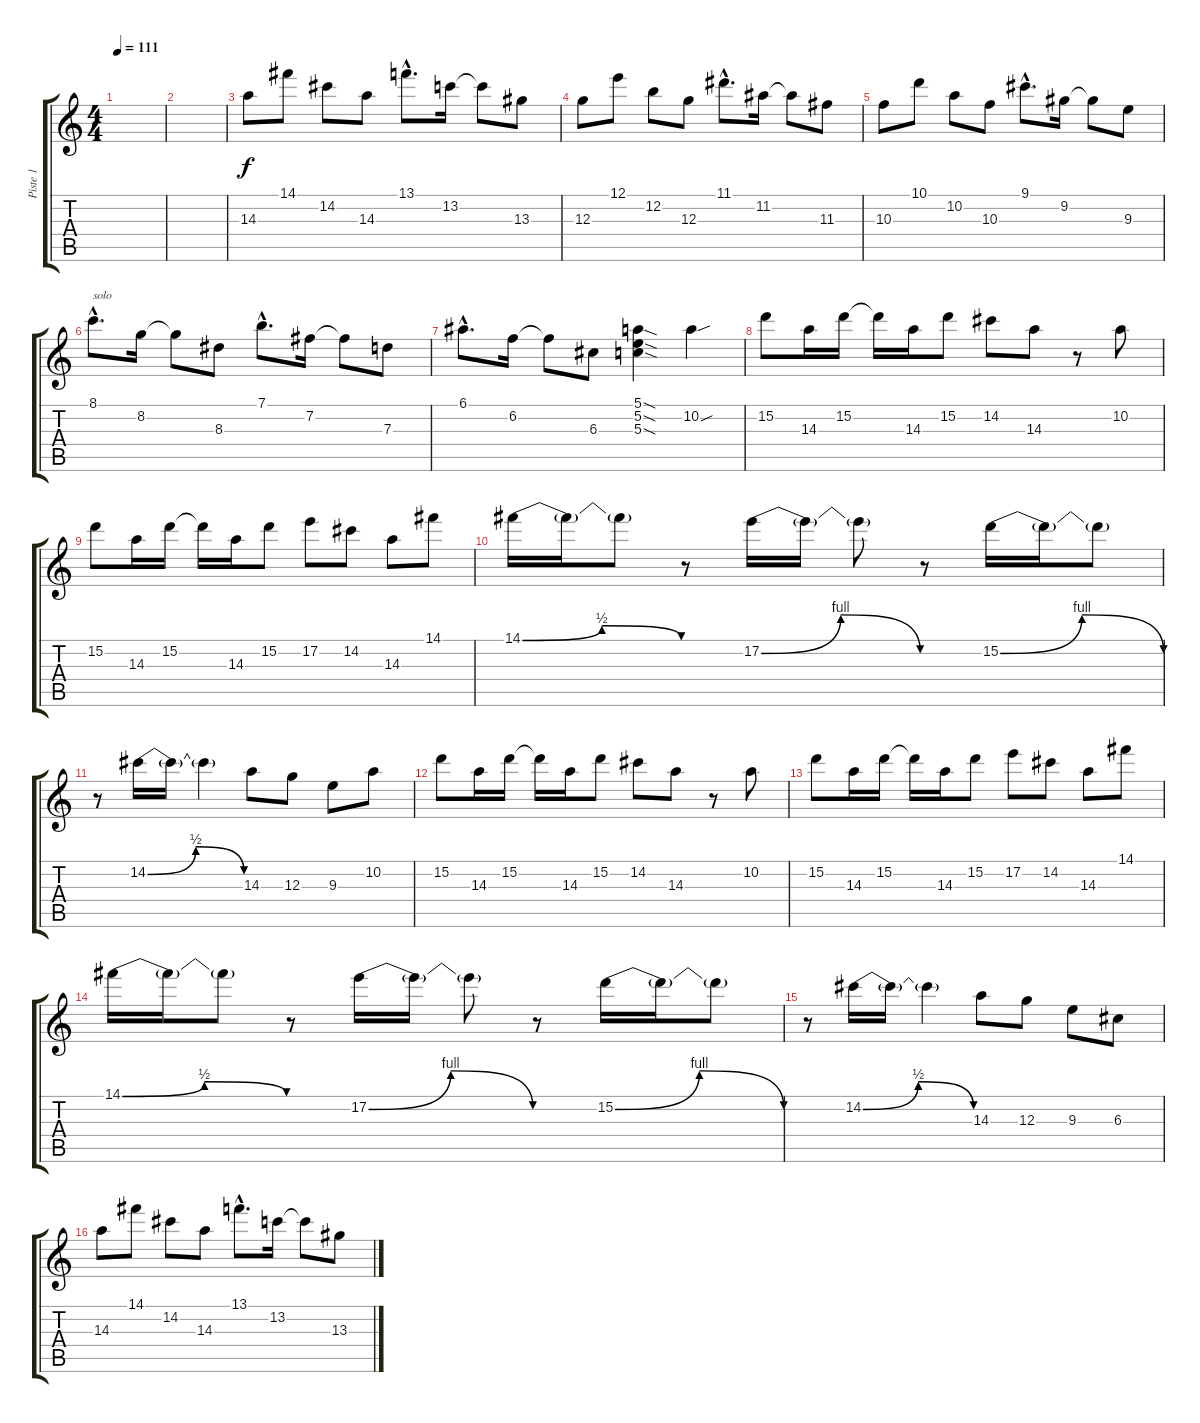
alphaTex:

\track ("Piste 1" "Piste 1") {instrument electricguitarclean}
\staff {score tabs}
\tuning (E4 B3 G3 D3 A2 E2) {hide}
\ts (4 4)
\tempo 111
\clef g2
\ks c
|
|
14.3.8 14.1.8 14.2.8 14.3.8 13.1{hac}.8{d} 13.2.16 13.2{t}.8 13.3.8 |
12.3.8 12.1.8 12.2.8 12.3.8 11.1{hac}.8{d} 11.2.16 11.2{t}.8 11.3.8 |
10.3.8 10.1.8 10.2.8 10.3.8 9.1{hac}.8{d} 9.2.16 9.2{t}.8 9.3.8 |
8.1{hac}.8{d txt "solo"} 8.2.16 8.2{t}.8 8.3.8 7.1{hac}.8{d} 7.2.16 7.2{t}.8 7.3.8 |
6.1{hac}.8{d} 6.2.16 6.2{t}.8 6.3.8 (5.1{sod} 5.2{sod} 5.3{sod}).4 10.2{sou}.4 |
15.2.8 14.3.16 15.2.16 15.2{t}.16 14.3.16 15.2.8 14.2.8 14.3.8 r.8 10.2.8 |
15.2.8 14.3.16 15.2.16 15.2{t}.16 14.3.16 15.2.8 17.2.8 14.2.8 14.3.8 14.1.8 |
14.1{be (bendrelease 0 0 15 2 30 2 60 0)}.16 14.1{t}.16 14.1{t}.8 r.8 17.2{be (bendrelease 0 0 15 4 30 4 60 0)}.16 17.2{t}.16 17.2{t}.8 r.8 15.2{be (bendrelease 0 0 15 4 30 4 60 0)}.16 15.2{t}.16 15.2{t}.8 |
r.8 14.2{be (bendrelease 0 0 15 2 30 2 60 0)}.16 14.2{t}.16 14.2{t}.4 14.3.8 12.3.8 9.3.8 10.2.8 |
15.2.8 14.3.16 15.2.16 15.2{t}.16 14.3.16 15.2.8 14.2.8 14.3.8 r.8 10.2.8 |
15.2.8 14.3.16 15.2.16 15.2{t}.16 14.3.16 15.2.8 17.2.8 14.2.8 14.3.8 14.1.8 |
14.1{be (bendrelease 0 0 15 2 30 2 60 0)}.16 14.1{t}.16 14.1{t}.8 r.8 17.2{be (bendrelease 0 0 15 4 30 4 60 0)}.16 17.2{t}.16 17.2{t}.8 r.8 15.2{be (bendrelease 0 0 15 4 30 4 60 0)}.16 15.2{t}.16 15.2{t}.8 |
r.8 14.2{be (bendrelease 0 0 15 2 30 2 60 0)}.16 14.2{t}.16 14.2{t}.4 14.3.8 12.3.8 9.3.8 6.3.8 |
14.3.8 14.1.8 14.2.8 14.3.8 13.1{hac}.8{d} 13.2.16 13.2{t}.8 13.3.8
